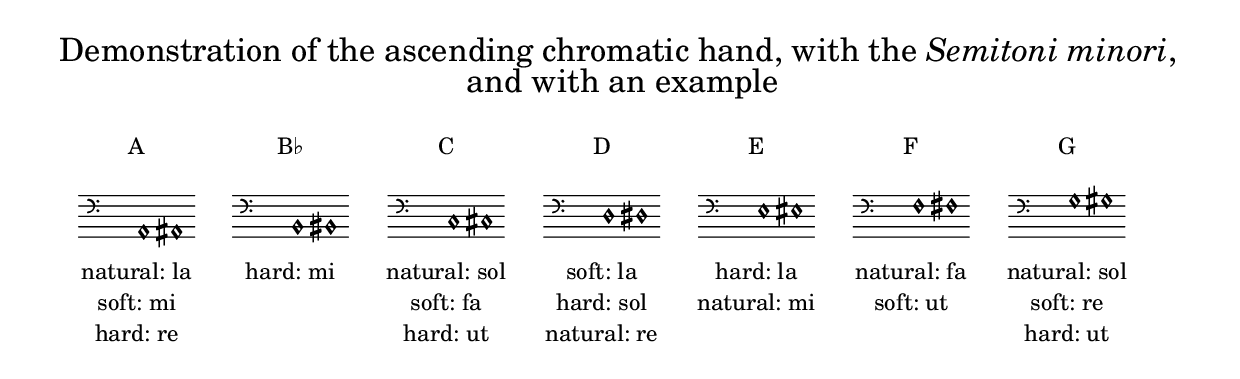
\version "2.22.2"

% Auto generated file

\header {
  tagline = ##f
}

dot = {
   \once \override Script.add-stem-support = ##f
   \once \override Script.toward-stem-shift = 0
   \once \override Script.skyline-horizontal-padding = 0
   \once \override Script.direction = 1
   \once \override Script.font-size = 1
}

\markup {
  \center-column {
    \line {
      \center-align
      \fontsize#3 { \concat { \normal-text "Demonstration of the ascending chromatic hand, with the " \italic "Semitoni minori" \normal-text ","} }
    }\line {
      \center-align
      \fontsize#3 { \concat { \normal-text " and with an example"} }
    }
    \null
    \line {
      \center-column {
        \line {
          \left-align {  \normal-text "A" }
        }

        \null
        \line {
          \score {
            <<
              \new Staff \with { instrumentName = ""} {
                \override Staff.TimeSignature.stencil = ##f
                \override Staff.NoteHead.style = #'baroque
                \accidentalStyle Score.forget
                \override Rest.style = #'mensural
                \override NoteHead.style = #'petrucci
                \cadenzaOn
                \clef "mensural-f"
                \key c #`((0 . ,NATURAL) (1 . ,NATURAL) (2 . ,NATURAL)
                          (3 . ,NATURAL) (4 . ,NATURAL) (5 . ,NATURAL)
                          (6 . ,NATURAL))  a,1   ais,1  
                \cadenzaOff
              }
            >>
            \layout {
              \context {
                \Score
                \override SpacingSpanner.common-shortest-duration = #(ly:make-moment 1)
              }
            }
          }
        }
        \null
        \line {
          \left-align {  \normal-text "natural: la" }
        }
        \line {
          \left-align {  \normal-text "soft: mi" }
        }
        \line {
          \left-align {  \normal-text "hard: re" }
        }

      }
      \hspace #3 
      \center-column {
        \line {
          \left-align {  \normal-text "B♭" }
        }

        \null
        \line {
          \score {
            <<
              \new Staff \with { instrumentName = ""} {
                \override Staff.TimeSignature.stencil = ##f
                \override Staff.NoteHead.style = #'baroque
                \accidentalStyle Score.forget
                \override Rest.style = #'mensural
                \override NoteHead.style = #'petrucci
                \cadenzaOn
                \clef "mensural-f"
                \key c #`((0 . ,NATURAL) (1 . ,NATURAL) (2 . ,NATURAL)
                          (3 . ,NATURAL) (4 . ,NATURAL) (5 . ,NATURAL)
                          (6 . ,NATURAL))  b,1   bis,1  
                \cadenzaOff
              }
            >>
            \layout {
              \context {
                \Score
                \override SpacingSpanner.common-shortest-duration = #(ly:make-moment 1)
              }
            }
          }
        }
        \null
        \line {
          \left-align {  \normal-text "hard: mi" }
        }

      }
      \hspace #3 
      \center-column {
        \line {
          \left-align {  \normal-text "C" }
        }

        \null
        \line {
          \score {
            <<
              \new Staff \with { instrumentName = ""} {
                \override Staff.TimeSignature.stencil = ##f
                \override Staff.NoteHead.style = #'baroque
                \accidentalStyle Score.forget
                \override Rest.style = #'mensural
                \override NoteHead.style = #'petrucci
                \cadenzaOn
                \clef "mensural-f"
                \key c #`((0 . ,NATURAL) (1 . ,NATURAL) (2 . ,NATURAL)
                          (3 . ,NATURAL) (4 . ,NATURAL) (5 . ,NATURAL)
                          (6 . ,NATURAL))  c1   cis1  
                \cadenzaOff
              }
            >>
            \layout {
              \context {
                \Score
                \override SpacingSpanner.common-shortest-duration = #(ly:make-moment 1)
              }
            }
          }
        }
        \null
        \line {
          \left-align {  \normal-text "natural: sol" }
        }
        \line {
          \left-align {  \normal-text "soft: fa" }
        }
        \line {
          \left-align {  \normal-text "hard: ut" }
        }

      }
      \hspace #3 
      \center-column {
        \line {
          \left-align {  \normal-text "D" }
        }

        \null
        \line {
          \score {
            <<
              \new Staff \with { instrumentName = ""} {
                \override Staff.TimeSignature.stencil = ##f
                \override Staff.NoteHead.style = #'baroque
                \accidentalStyle Score.forget
                \override Rest.style = #'mensural
                \override NoteHead.style = #'petrucci
                \cadenzaOn
                \clef "mensural-f"
                \key c #`((0 . ,NATURAL) (1 . ,NATURAL) (2 . ,NATURAL)
                          (3 . ,NATURAL) (4 . ,NATURAL) (5 . ,NATURAL)
                          (6 . ,NATURAL))  d1   dis1  
                \cadenzaOff
              }
            >>
            \layout {
              \context {
                \Score
                \override SpacingSpanner.common-shortest-duration = #(ly:make-moment 1)
              }
            }
          }
        }
        \null
        \line {
          \left-align {  \normal-text "soft: la" }
        }
        \line {
          \left-align {  \normal-text "hard: sol" }
        }
        \line {
          \left-align {  \normal-text "natural: re" }
        }

      }
      \hspace #3 
      \center-column {
        \line {
          \left-align {  \normal-text "E" }
        }

        \null
        \line {
          \score {
            <<
              \new Staff \with { instrumentName = ""} {
                \override Staff.TimeSignature.stencil = ##f
                \override Staff.NoteHead.style = #'baroque
                \accidentalStyle Score.forget
                \override Rest.style = #'mensural
                \override NoteHead.style = #'petrucci
                \cadenzaOn
                \clef "mensural-f"
                \key c #`((0 . ,NATURAL) (1 . ,NATURAL) (2 . ,NATURAL)
                          (3 . ,NATURAL) (4 . ,NATURAL) (5 . ,NATURAL)
                          (6 . ,NATURAL))  e1   eis1  
                \cadenzaOff
              }
            >>
            \layout {
              \context {
                \Score
                \override SpacingSpanner.common-shortest-duration = #(ly:make-moment 1)
              }
            }
          }
        }
        \null
        \line {
          \left-align {  \normal-text "hard: la" }
        }
        \line {
          \left-align {  \normal-text "natural: mi" }
        }

      }
      \hspace #3 
      \center-column {
        \line {
          \left-align {  \normal-text "F" }
        }

        \null
        \line {
          \score {
            <<
              \new Staff \with { instrumentName = ""} {
                \override Staff.TimeSignature.stencil = ##f
                \override Staff.NoteHead.style = #'baroque
                \accidentalStyle Score.forget
                \override Rest.style = #'mensural
                \override NoteHead.style = #'petrucci
                \cadenzaOn
                \clef "mensural-f"
                \key c #`((0 . ,NATURAL) (1 . ,NATURAL) (2 . ,NATURAL)
                          (3 . ,NATURAL) (4 . ,NATURAL) (5 . ,NATURAL)
                          (6 . ,NATURAL))  f1   fis1  
                \cadenzaOff
              }
            >>
            \layout {
              \context {
                \Score
                \override SpacingSpanner.common-shortest-duration = #(ly:make-moment 1)
              }
            }
          }
        }
        \null
        \line {
          \left-align {  \normal-text "natural: fa" }
        }
        \line {
          \left-align {  \normal-text "soft: ut" }
        }

      }
      \hspace #3 
      \center-column {
        \line {
          \left-align {  \normal-text "G" }
        }

        \null
        \line {
          \score {
            <<
              \new Staff \with { instrumentName = ""} {
                \override Staff.TimeSignature.stencil = ##f
                \override Staff.NoteHead.style = #'baroque
                \accidentalStyle Score.forget
                \override Rest.style = #'mensural
                \override NoteHead.style = #'petrucci
                \cadenzaOn
                \clef "mensural-f"
                \key c #`((0 . ,NATURAL) (1 . ,NATURAL) (2 . ,NATURAL)
                          (3 . ,NATURAL) (4 . ,NATURAL) (5 . ,NATURAL)
                          (6 . ,NATURAL))  g1   gis1  
                \cadenzaOff
              }
            >>
            \layout {
              \context {
                \Score
                \override SpacingSpanner.common-shortest-duration = #(ly:make-moment 1)
              }
            }
          }
        }
        \null
        \line {
          \left-align {  \normal-text "natural: sol" }
        }
        \line {
          \left-align {  \normal-text "soft: re" }
        }
        \line {
          \left-align {  \normal-text "hard: ut" }
        }

      }
      \hspace #3 

    }
  }
}